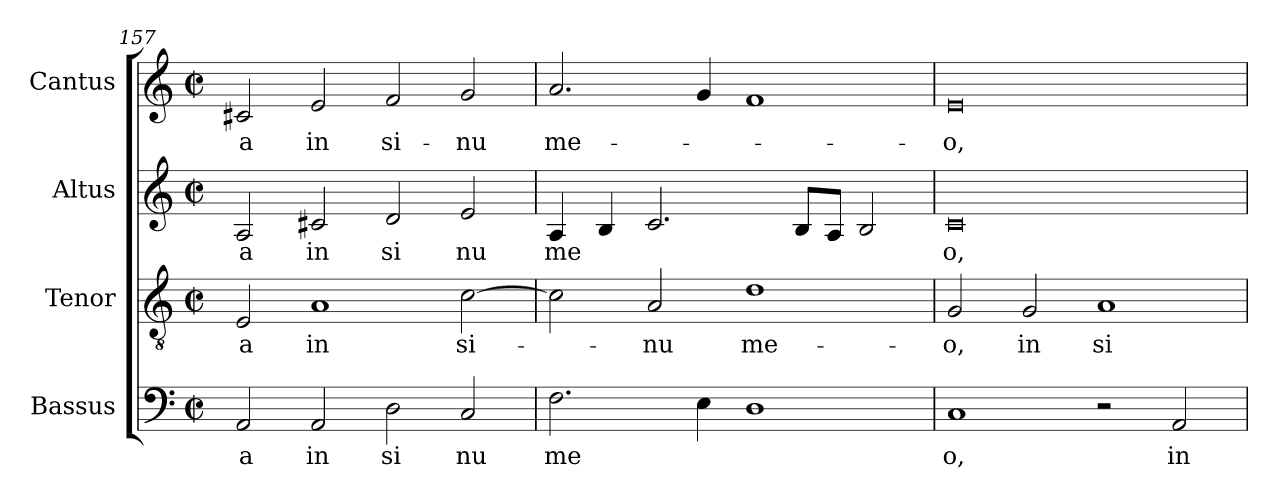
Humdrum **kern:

**kern	**text	**kern	**text	**kern	**text	**kern	**text
*part4	*part4	*part3	*part3	*part2	*part2	*part1	*part1
*staff4	*staff4	*staff3	*staff3	*staff2	*staff2	*staff1	*staff1
*I"Bassus	*	*I"Tenor	*	*I"Altus	*	*I"Cantus	*
*clefF4	*	*clefGv2	*	*clefG2	*	*clefG2	*
*M2/2	*	*M2/2	*	*M2/2	*	*M2/2	*
*met(c|)	*	*met(c|)	*	*met(c|)	*	*met(c|)	*
=157	=157	=157	=157	=157	=157	=157	=157
!	!LO:LY:b:cj	!	!LO:LY:b:cj	!	!LO:LY:b:cj	!	!LO:LY:b:cj
2AA/	a	2E/	-a	2A/	a	2c#X/	-a
!	!LO:LY:b:cj	!	!LO:LY:b:cj	!	!LO:LY:b:cj	!	!LO:LY:b:cj
2AA/	in	1A	in	2c#X/	in	2e/	in
!	!LO:LY:b:cj	!	!	!	!LO:LY:b:cj	!	!LO:LY:b:cj
2D\	si	.	.	2d/	si	2f/	si-
!	!LO:LY:b:cj	!	!LO:LY:b:cj	!	!LO:LY:b:cj	!	!LO:LY:b:cj
2C/	nu	[>2c\	si-	2e/	nu	2g/	-nu
=158	=158	=158	=158	=158	=158	=158	=158
!	!LO:LY:b	!	!	!	!LO:LY:b	!	!LO:LY:b
2.F\	me	2c\]	.	4A/	me	2.a/	me-
.	.	.	.	4B/	.	.	.
!	!	!	!LO:LY:b:cj	!	!	!	!
.	.	2A/	-nu	2.c/	.	.	.
4E\	.	.	.	.	.	4g/	.
!	!	!	!LO:LY:b:cj	!	!	!	!
1D	.	1d	me-	.	.	1f	.
.	.	.	.	8B/L	.	.	.
.	.	.	.	8A/J	.	.	.
.	.	.	.	2B/	.	.	.
=159	=159	=159	=159	=159	=159	=159	=159
!	!LO:LY:b:cj	!	!LO:LY:b:cj	!	!LO:LY:b:cj	!	!LO:LY:b:cj
1C	o,	2G/	-o,	0c	o,	0e	-o,
!	!	!	!LO:LY:b:cj	!	!	!	!
.	.	2G/	in	.	.	.	.
!	!	!	!LO:LY:b:cj	!	!	!	!
2r	.	1A	si-	.	.	.	.
!	!LO:LY:b:cj	!	!	!	!	!	!
2AA/	in	.	.	.	.	.	.
=	=	=	=	=	=	=	=
*-	*-	*-	*-	*-	*-	*-	*-
